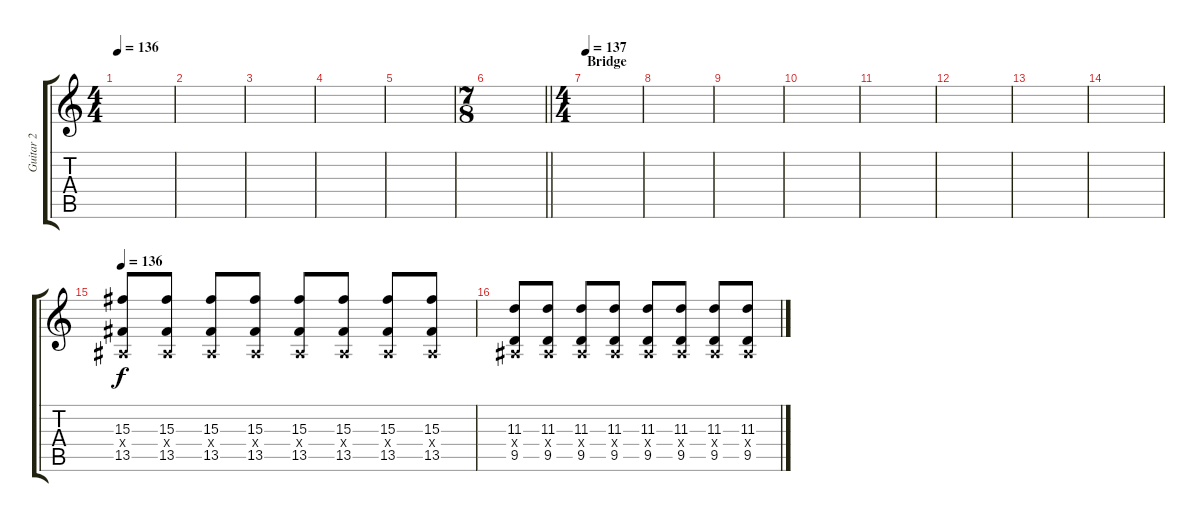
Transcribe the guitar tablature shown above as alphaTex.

\track ("Guitar 2" "Guitar 2") {instrument distortionguitar}
\staff {score tabs}
\tuning (C4 G3 Eb3 Bb2 F2 C2) {hide}
\ts (4 4)
\tempo 136
\clef g2
\ks c
|
|
|
|
|
\ts (7 8)
\barLineRight lightlight
|
\ts (4 4)
\section ("" "Bridge")
\tempo 137
|
|
|
|
|
|
|
|
\tempo 136
(15.3 0.4{x} 13.5).8{balance 16} (15.3 0.4{x} 13.5).8 (15.3 0.4{x} 13.5).8 (15.3 0.4{x} 13.5).8 (15.3 0.4{x} 13.5).8 (15.3 0.4{x} 13.5).8 (15.3 0.4{x} 13.5).8 (15.3 0.4{x} 13.5).8 |
(11.3 0.4{x} 9.5).8 (11.3 0.4{x} 9.5).8 (11.3 0.4{x} 9.5).8 (11.3 0.4{x} 9.5).8 (11.3 0.4{x} 9.5).8 (11.3 0.4{x} 9.5).8 (11.3 0.4{x} 9.5).8 (11.3 0.4{x} 9.5).8
